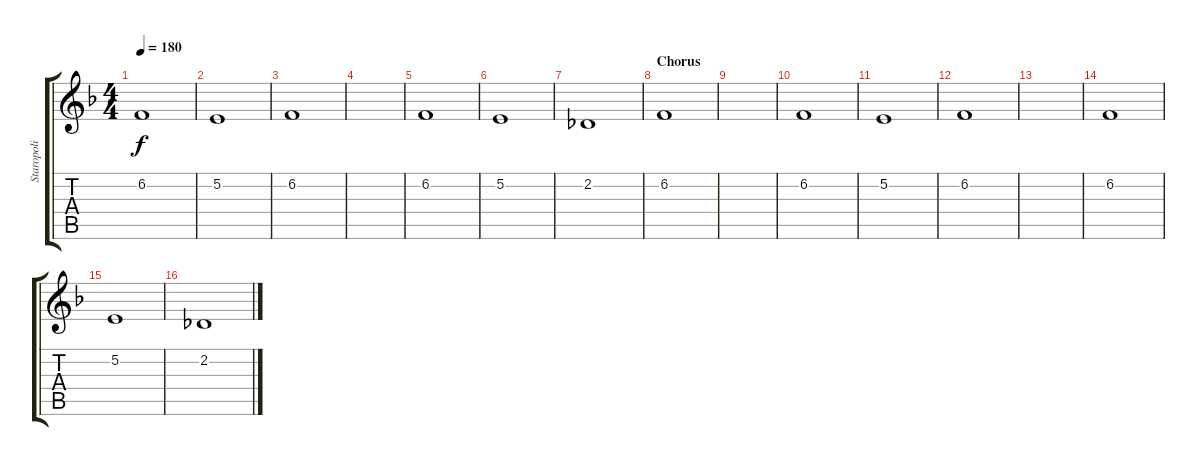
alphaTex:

\track ("Staropoli 2" "Staropoli ") {instrument stringensemble1}
\staff {score tabs}
\tuning (E4 B3 G3 D3 A2 E2) {hide}
\ts (4 4)
\tempo 180
\clef g2
\ks dminor
6.2.1{dy f} |
5.2.1 |
6.2.1{volume 14 instrument tubularbells} |
|
6.2.1 |
5.2.1 |
2.2.1 |
\section ("" "Chorus")
6.2.1{volume 14 instrument tubularbells} |
|
6.2.1 |
5.2.1 |
6.2.1{volume 14 instrument tubularbells} |
|
6.2.1 |
5.2.1 |
2.2.1
